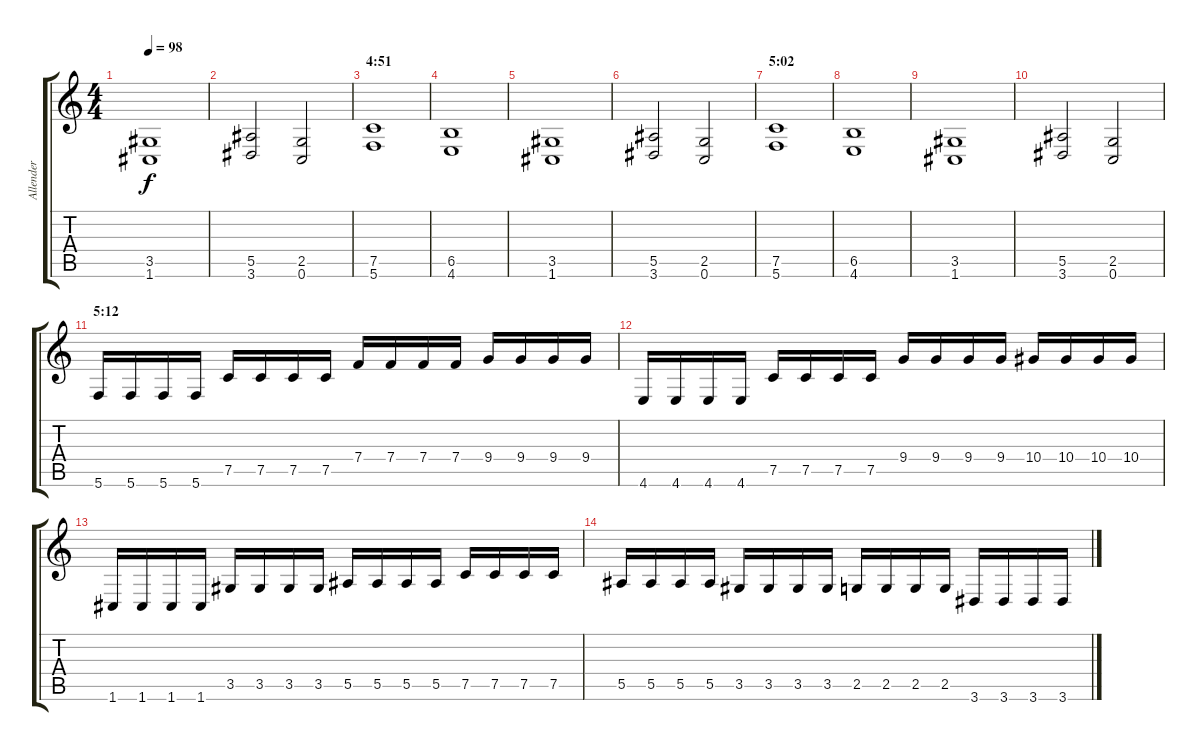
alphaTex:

\track ("Allender" "Allender") {instrument distortionguitar}
\staff {score tabs}
\tuning (C4 G3 Eb3 Bb2 F2 C2) {hide}
\ts (4 4)
\tempo 98
\clef g2
\ks c
(3.5 1.6).1{dy f} |
(5.5 3.6).2 (2.5 0.6).2 |
\section ("" "4:51")
(7.5 5.6).1 |
(6.5 4.6).1 |
(3.5 1.6).1 |
(5.5 3.6).2 (2.5 0.6).2 |
\section ("" "5:02")
(7.5 5.6).1 |
(6.5 4.6).1 |
(3.5 1.6).1 |
(5.5 3.6).2 (2.5 0.6).2 |
\section ("" "5:12")
5.6.16 5.6.16 5.6.16 5.6.16 7.5.16 7.5.16 7.5.16 7.5.16 7.4.16 7.4.16 7.4.16 7.4.16 9.4.16 9.4.16 9.4.16 9.4.16 |
4.6.16 4.6.16 4.6.16 4.6.16 7.5.16 7.5.16 7.5.16 7.5.16 9.4.16 9.4.16 9.4.16 9.4.16 10.4.16 10.4.16 10.4.16 10.4.16 |
1.6.16 1.6.16 1.6.16 1.6.16 3.5.16 3.5.16 3.5.16 3.5.16 5.5.16 5.5.16 5.5.16 5.5.16 7.5.16 7.5.16 7.5.16 7.5.16 |
5.5.16 5.5.16 5.5.16 5.5.16 3.5.16 3.5.16 3.5.16 3.5.16 2.5.16 2.5.16 2.5.16 2.5.16 3.6.16 3.6.16 3.6.16 3.6.16
